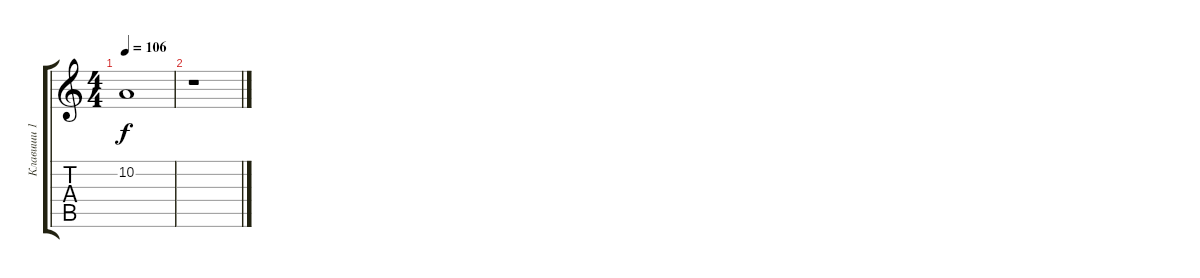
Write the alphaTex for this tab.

\track ("Клавиши 1" "Клавиши 1") {instrument orchestralharp}
\staff {score tabs}
\tuning (E4 B3 G3 D3 A2 E2) {hide}
\ts (4 4)
\tempo 106
\clef g2
\ks c
10.2.1{dy f} |
r.1
